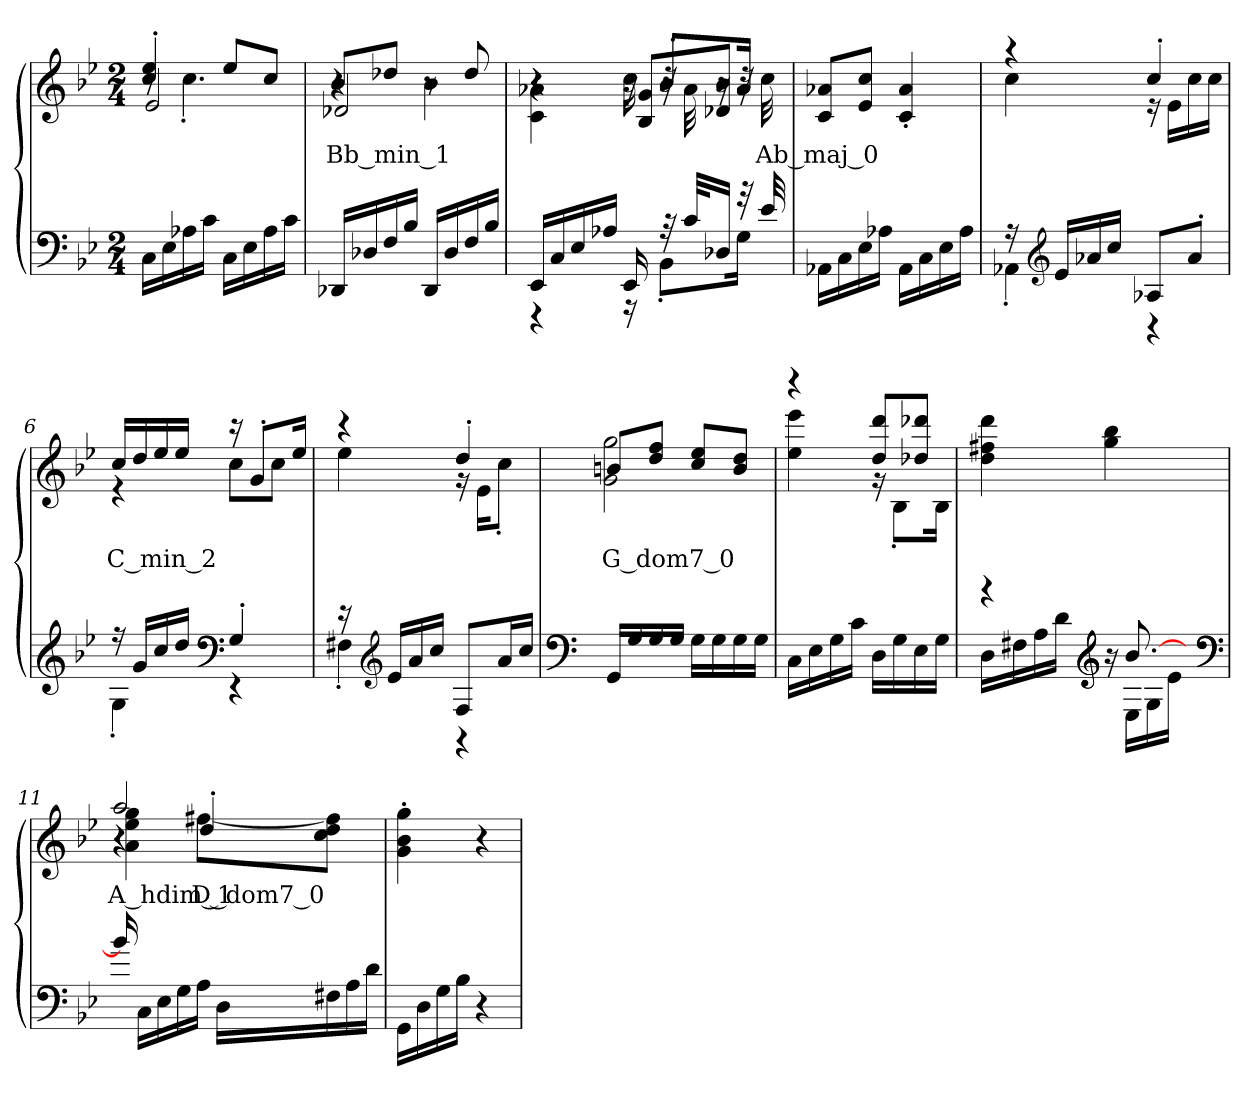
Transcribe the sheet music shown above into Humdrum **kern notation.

**kern	**kern	**text	**dynam
*part1	*part1	*part1	*part1
*staff2	*staff1	*staff1	*staff1/2
*clefF4	*clefG2	*	*
*k[b-e-]	*k[b-e-]	*	*
*M2/4	*M2/4	*	*
=1	=1	=1	=1
*	*^	*	*
*	*	*^	*	*
!	!	!	!	!	!LO:DY:a
16C\LL	4cc'/ 4ee-'/	8r	2e-/	.	M.M. = 66
16E-\	.	.	.	.	.
16A-X\	.	4.cc'\	.	.	.
16c\JJ	.	.	.	.	.
16C\LL	8ee-/L	.	.	.	.
16E-\	.	.	.	.	.
16A-\	8cc/J	.	.	.	.
16c\JJ	.	.	.	.	.
=2	=2	=2	=2	=2	=2
16DD-X/LL	8b-/L	4r	2d-X/	Bb_min_1	.
16D-X/	.	.	.	.	.
16F/	8dd-X/J	.	.	.	.
16B-/JJ	.	.	.	.	.
16DD-/LL	8r	4b-\	.	.	.
16D-/	.	.	.	.	.
16F/	8dd-/	.	.	.	.
16B-/JJ	.	.	.	.	.
=3	=3	=3	=3	=3	=3
*^	*	*	*	*	*
16EE-/LL	4r	4r	4c\ 4a-X\	4r	.	.
16C/	.	.	.	.	.	.
16E-/	.	.	.	.	.	.
16A-X/JJ	.	.	.	.	.	.
16EE-/	16r	16r	16cc\	8B-/ 8g/L	.	.
32r	8BB-'\L	8b-'/L	32r	.	.	.
32c/KLL	.	.	32a-\	.	.	.
16D-X/JJ	.	.	16r	8d-X/ 8b-/J	.	.
32r	16G\Jk	16a-/Jk	32r	.	.	.
32e-/	.	.	32cc\	.	Ab_maj_0	.
*v	*v	*	*	*	*	*
*	*v	*v	*v	*	*
=4	=4	=4	=4
16AA-X\LL	8c/ 8a-X/L	.	.
16C\	.	.	.
16E-\	8e-/ 8cc/J	.	.
16A-X\JJ	.	.	.
16AA-\LL	4c'/ 4a-'/	.	.
16C\	.	.	.
16E-\	.	.	.
16A-\JJ	.	.	.
=5	=5	=5	=5
*^	*^	*	*
16r	4AA-X'\	4r	4cc\	.	.
*clefG2	*	*	*	*	*
16e-/LL	.	.	.	.	.
16a-X/	.	.	.	.	.
16cc/JJ	.	.	.	.	.
8A-X/L	4r	4cc'/	16r	.	.
.	.	.	16e-\LL	.	.
8a-'/J	.	.	16cc\	.	.
.	.	.	16cc\JJ	.	.
=6	=6	=6	=6	=6	=6
16r	4G'\	16cc/LL	4r	C_min_2	.
16g/LL	.	16dd/	.	.	.
16cc/	.	16ee-/	.	.	.
16dd/JJ	.	16ee-/JJ	.	.	.
*clefF4	*	*	*	*	*
4G'/	4r	16r	8cc\L	.	.
.	.	8g'/L	.	.	.
.	.	.	8cc\J	.	.
.	.	16ee-/Jk	.	.	.
=7	=7	=7	=7	=7	=7
16r	4F#X'\	4r	4ee-\	.	.
*clefG2	*	*	*	*	*
16e-/LL	.	.	.	.	.
16a/	.	.	.	.	.
16cc/JJ	.	.	.	.	.
8F#/L	4r	4dd'/	16r	.	.
.	.	.	16e-\KL	.	.
16a/L	.	.	8cc'\J	.	.
16cc/JJ	.	.	.	.	.
=8	=8	=8	=8	=8	=8
*clefF4	*	*	*	*	*
2ryy	16GG/LL	8bn/L	2g\ 2gg\	G_dom7_0	.
.	16G/	.	.	.	.
.	16G/	8dd/ 8ff/J	.	.	.
.	16G/JJ	.	.	.	.
.	16G\LL	8cc/ 8ee-/L	.	.	.
.	16G\	.	.	.	.
.	16G\	8b/ 8dd/J	.	.	.
.	16G\JJ	.	.	.	.
*v	*v	*	*	*	*
=9	=9	=9	=9	=9
16C\LL	4r	4ee-\ 4eee-\	.	.
16E-\	.	.	.	.
16G\	.	.	.	.
16c\JJ	.	.	.	.
16D\LL	8dd/ 8ddd/L	16r	.	.
16G\	.	8B-'\L	.	.
16E-\	8dd-X/ 8ddd-X/J	.	.	.
16G\JJ	.	16B-\Jk	.	.
*	*v	*v	*	*
=10	=10	=10	=10
*^	*	*	*
4r	16D\LL	4dd\ 4ff#X\ 4ddd\	.	.
.	16F#X\	.	.	.
.	16A\	.	.	.
.	16d\JJ	.	.	.
*clefG2	*	*	*	*
16ryy	16r	4gg\ 4bb-\	.	.
[8.b-/	16E-\LL	.	.	.
.	16G\	.	.	.
.	16e-\JJ	.	.	.
16ryy	16ryy	16ryy	.	.
*v	*v	*	*	*
*clefF4	*	*	*
=11	=11	=11	=11
*	*^	*	*
*	*	*^	*	*
16b-/]	2aa/	4a\ 4ee-\ 4gg\	4r	A_hdim_1	.
16C\LL	.	.	.	.	.
16E-\	.	.	.	.	.
16G\	.	.	.	.	.
16A\JJ	.	[8ff#X\L	4dd'/	D_dom7_0	.
16D\LL	.	.	.	.	.
16F#X\	.	8cc\ 8dd\ 8ff#]\J	.	.	.
16A\	.	.	.	.	.
16d\JJ	16ryy	16ryy	16ryy	.	.
*	*v	*v	*v	*	*
=12	=12	=12	=12
16GG\LL	4g'\ 4b-'\ 4gg'\	.	.
16D\	.	.	.
16G\	.	.	.
16B-\JJ	.	.	.
4r	4r	.	.
=	=	=	=
*-	*-	*-	*-
